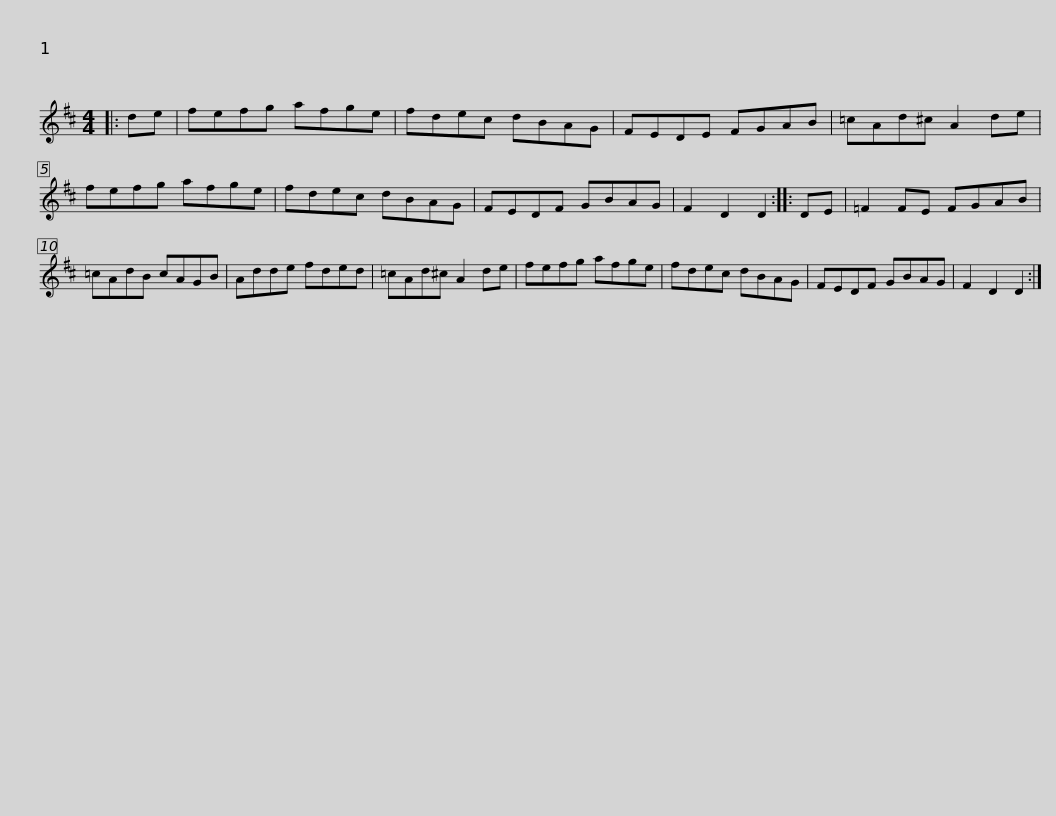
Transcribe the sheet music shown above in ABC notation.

X:1
L:1/8
M:4/4
I:linebreak $
K:D
V:1 treble
V:1
|: de | fefg afge | fdec dBAG | FEDE FGAB | =cAd^c A2 de | %5
 fefg afge |$ fdec dBAG | FEDF GBAG | F2 D2 D2 :: DE | %10
 =F2 FE FGAB | =cAdB cAGB |$ Adde fded | =cAd^c A2 de | fefg afge | %15
 fdec dBAG | FEDF GBAG | F2 D2 D2 :| %18
